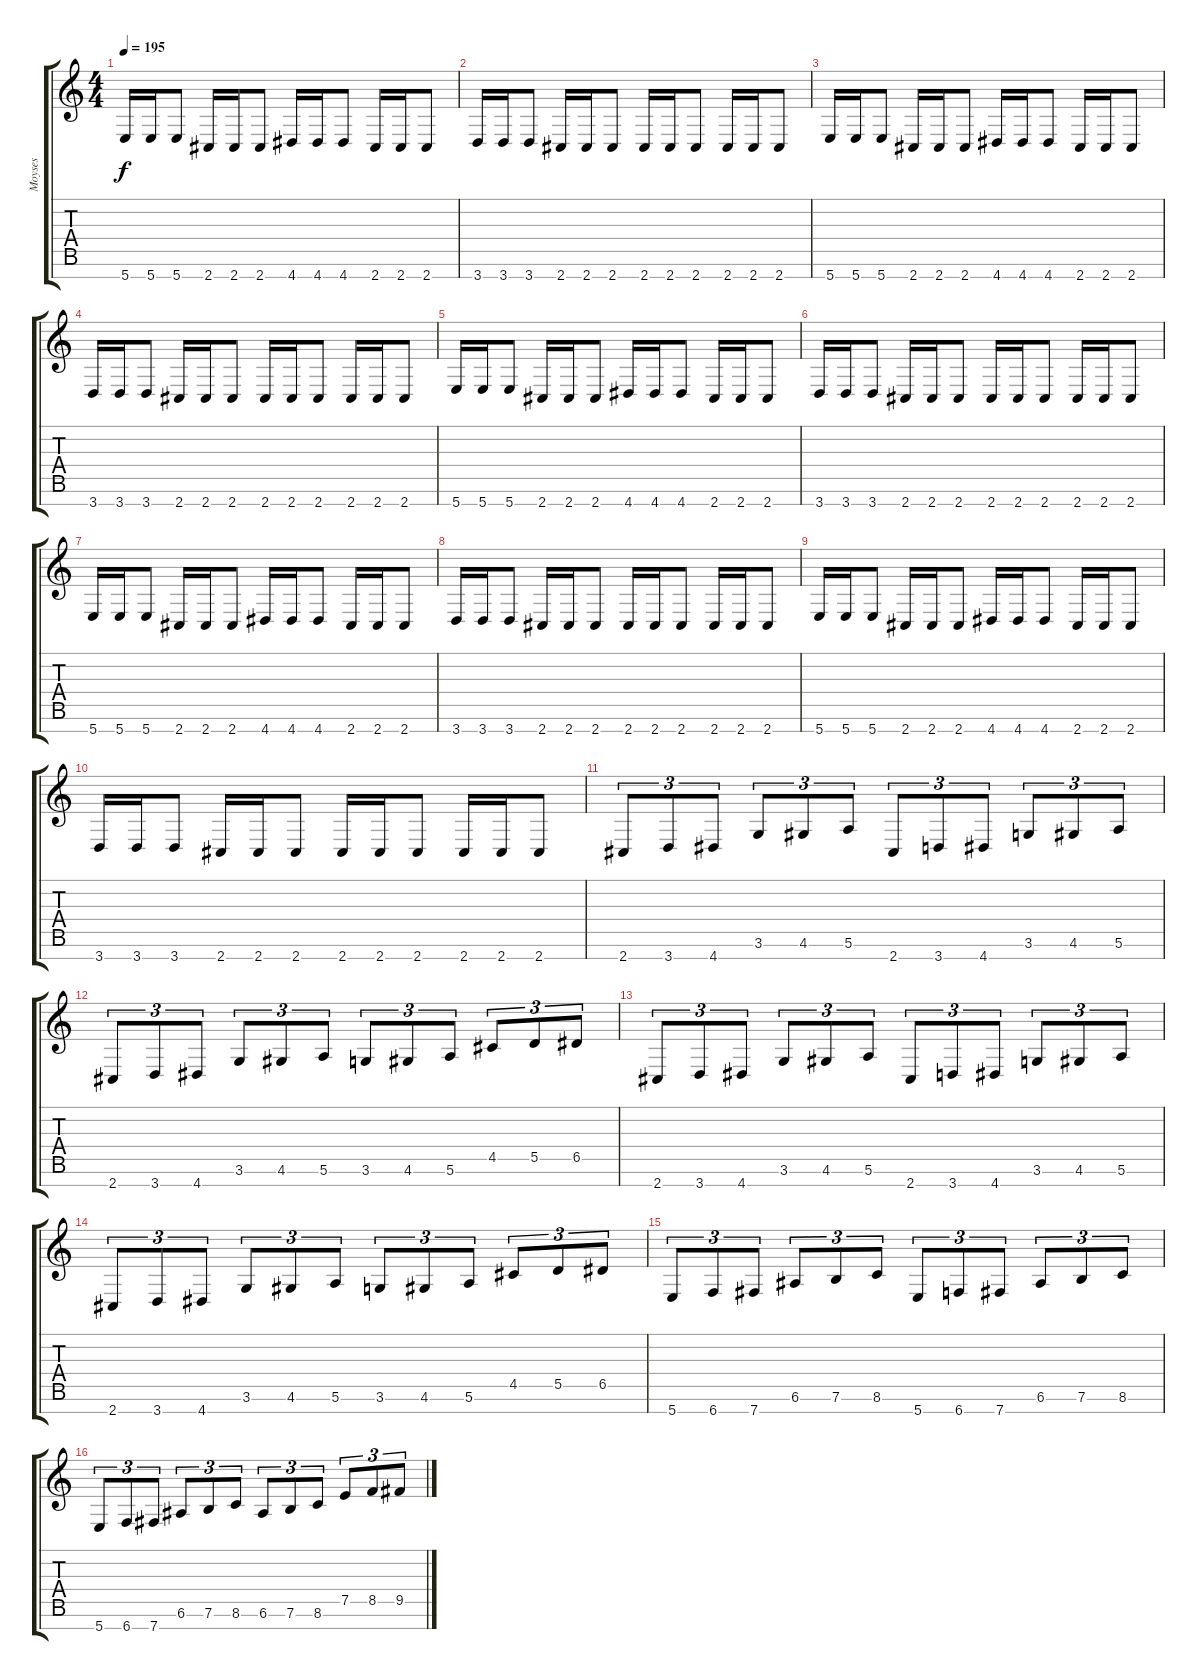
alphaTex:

\track ("Moyses" "Moyses") {instrument distortionguitar}
\staff {score tabs}
\tuning (E4 B3 G3 D3 A2 E2 B1) {hide}
\ts (4 4)
\tempo 195
\clef g2
\ks c
5.7.16{dy f} 5.7.16 5.7.8 2.7.16 2.7.16 2.7.8 4.7.16 4.7.16 4.7.8 2.7.16 2.7.16 2.7.8 |
3.7.16 3.7.16 3.7.8 2.7.16 2.7.16 2.7.8 2.7.16 2.7.16 2.7.8 2.7.16 2.7.16 2.7.8 |
5.7.16 5.7.16 5.7.8 2.7.16 2.7.16 2.7.8 4.7.16 4.7.16 4.7.8 2.7.16 2.7.16 2.7.8 |
3.7.16 3.7.16 3.7.8 2.7.16 2.7.16 2.7.8 2.7.16 2.7.16 2.7.8 2.7.16 2.7.16 2.7.8 |
5.7.16 5.7.16 5.7.8 2.7.16 2.7.16 2.7.8 4.7.16 4.7.16 4.7.8 2.7.16 2.7.16 2.7.8 |
3.7.16 3.7.16 3.7.8 2.7.16 2.7.16 2.7.8 2.7.16 2.7.16 2.7.8 2.7.16 2.7.16 2.7.8 |
5.7.16 5.7.16 5.7.8 2.7.16 2.7.16 2.7.8 4.7.16 4.7.16 4.7.8 2.7.16 2.7.16 2.7.8 |
3.7.16 3.7.16 3.7.8 2.7.16 2.7.16 2.7.8 2.7.16 2.7.16 2.7.8 2.7.16 2.7.16 2.7.8 |
5.7.16 5.7.16 5.7.8 2.7.16 2.7.16 2.7.8 4.7.16 4.7.16 4.7.8 2.7.16 2.7.16 2.7.8 |
3.7.16 3.7.16 3.7.8 2.7.16 2.7.16 2.7.8 2.7.16 2.7.16 2.7.8 2.7.16 2.7.16 2.7.8 |
2.7.8{tu (3 2)} 3.7.8{tu (3 2)} 4.7.8{tu (3 2)} 3.6.8{tu (3 2)} 4.6.8{tu (3 2)} 5.6.8{tu (3 2)} 2.7.8{tu (3 2)} 3.7.8{tu (3 2)} 4.7.8{tu (3 2)} 3.6.8{tu (3 2)} 4.6.8{tu (3 2)} 5.6.8{tu (3 2)} |
2.7.8{tu (3 2)} 3.7.8{tu (3 2)} 4.7.8{tu (3 2)} 3.6.8{tu (3 2)} 4.6.8{tu (3 2)} 5.6.8{tu (3 2)} 3.6.8{tu (3 2)} 4.6.8{tu (3 2)} 5.6.8{tu (3 2)} 4.5.8{tu (3 2)} 5.5.8{tu (3 2)} 6.5.8{tu (3 2)} |
2.7.8{tu (3 2)} 3.7.8{tu (3 2)} 4.7.8{tu (3 2)} 3.6.8{tu (3 2)} 4.6.8{tu (3 2)} 5.6.8{tu (3 2)} 2.7.8{tu (3 2)} 3.7.8{tu (3 2)} 4.7.8{tu (3 2)} 3.6.8{tu (3 2)} 4.6.8{tu (3 2)} 5.6.8{tu (3 2)} |
2.7.8{tu (3 2)} 3.7.8{tu (3 2)} 4.7.8{tu (3 2)} 3.6.8{tu (3 2)} 4.6.8{tu (3 2)} 5.6.8{tu (3 2)} 3.6.8{tu (3 2)} 4.6.8{tu (3 2)} 5.6.8{tu (3 2)} 4.5.8{tu (3 2)} 5.5.8{tu (3 2)} 6.5.8{tu (3 2)} |
5.7.8{tu (3 2)} 6.7.8{tu (3 2)} 7.7.8{tu (3 2)} 6.6.8{tu (3 2)} 7.6.8{tu (3 2)} 8.6.8{tu (3 2)} 5.7.8{tu (3 2)} 6.7.8{tu (3 2)} 7.7.8{tu (3 2)} 6.6.8{tu (3 2)} 7.6.8{tu (3 2)} 8.6.8{tu (3 2)} |
5.7.8{tu (3 2)} 6.7.8{tu (3 2)} 7.7.8{tu (3 2)} 6.6.8{tu (3 2)} 7.6.8{tu (3 2)} 8.6.8{tu (3 2)} 6.6.8{tu (3 2)} 7.6.8{tu (3 2)} 8.6.8{tu (3 2)} 7.5.8{tu (3 2)} 8.5.8{tu (3 2)} 9.5.8{tu (3 2)}
